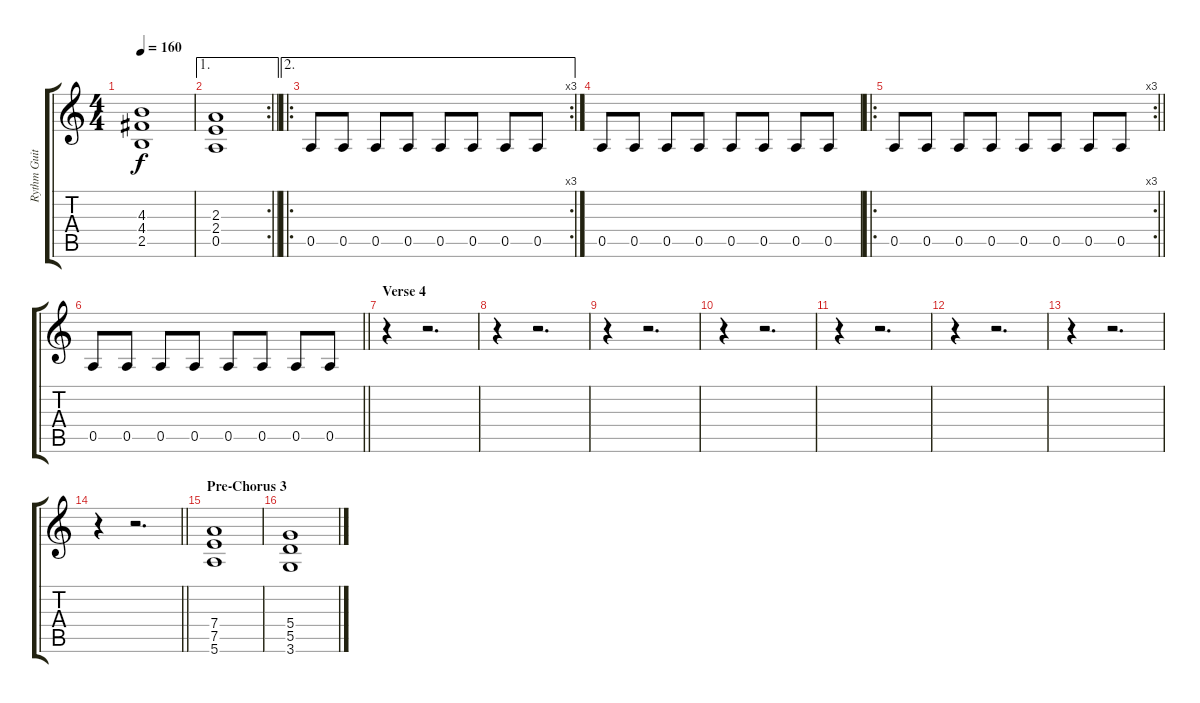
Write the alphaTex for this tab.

\track ("Rythm Guitar" "Rythm Guit") {instrument overdrivenguitar}
\staff {score tabs}
\tuning (E4 B3 G3 D3 A2 E2) {hide}
\ts (4 4)
\tempo 160
\clef g2
\ks c
(4.3 4.4 2.5).1{dy f} |
\ae 1
\rc 2
\barLineRight lightlight
(2.3 2.4 0.5).1 |
\ae 2
\ro
\rc 3
0.5.8 0.5.8 0.5.8 0.5.8 0.5.8 0.5.8 0.5.8 0.5.8 |
0.5.8 0.5.8 0.5.8 0.5.8 0.5.8 0.5.8 0.5.8 0.5.8 |
\ro
\rc 3
\barLineRight lightlight
0.5.8 0.5.8 0.5.8 0.5.8 0.5.8 0.5.8 0.5.8 0.5.8 |
\barLineRight lightlight
0.5.8 0.5.8 0.5.8 0.5.8 0.5.8 0.5.8 0.5.8 0.5.8 |
\section ("" "Verse 4")
r.4 r.2{d} |
r.4 r.2{d} |
r.4 r.2{d} |
r.4 r.2{d} |
r.4 r.2{d} |
r.4 r.2{d} |
r.4 r.2{d} |
\barLineRight lightlight
r.4 r.2{d} |
\section ("" "Pre-Chorus 3")
(7.4 7.5 5.6).1 |
(5.4 5.5 3.6).1
